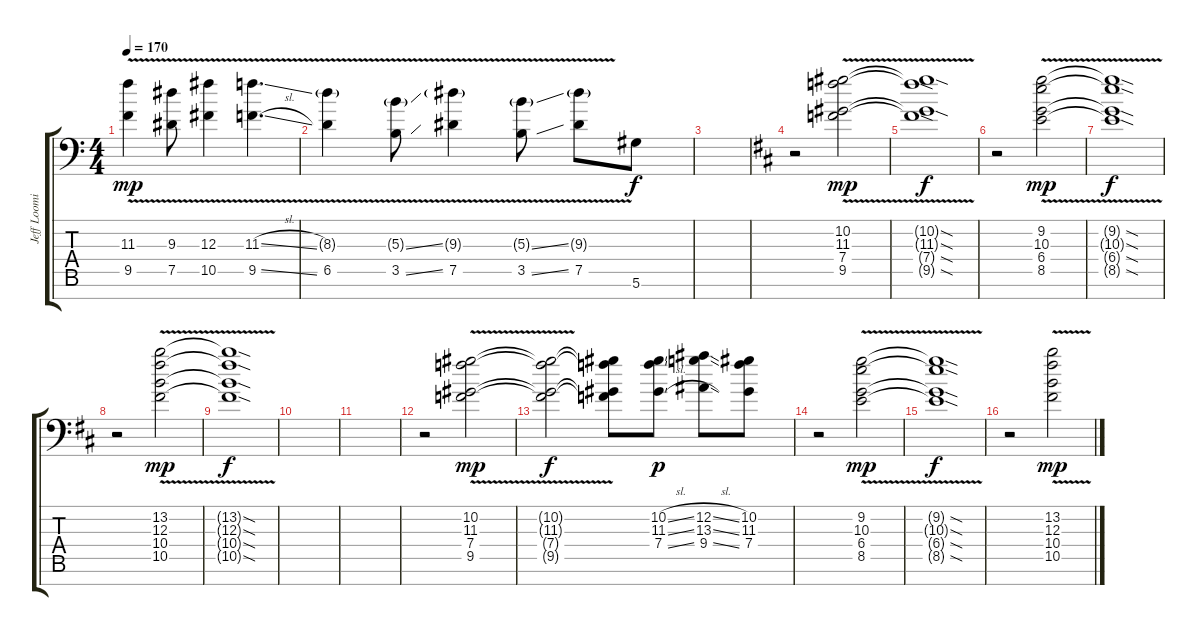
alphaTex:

\track ("Jeff Loomis Lead" "Jeff Loomi") {instrument distortionguitar}
\staff {score tabs}
\tuning (Eb4 Bb3 Gb3 Db3 Ab2 Eb2 Bb1) {hide}
\ts (4 4)
\tempo 170
\clef f4
\ks c
(11.3{v} 9.5).4{dy mp} (9.3{v} 7.5{v}).8 (12.3{v} 10.5{v}).4 (11.3{v sl} 9.5{v sl}).4{d} |
(8.3{v g} 6.5{v}).4 (5.3{v ss g} 3.5{v ss}).8 (9.3{v g} 7.5{v}).4 (5.3{v ss g} 3.5{v ss}).8 (9.3{v g} 7.5{v}).8 5.6.8{dy f} |
|
\ks d
r.2 (10.2{v} 11.3{v} 7.4{v} 9.5{v}).2{dy mp} |
(10.2{sod t} 11.3{sod t} 7.4{sod t} 9.5{sod t}).1{dy f} |
r.2 (9.2{v} 10.3{v} 6.4{v} 8.5{v}).2{dy mp} |
(9.2{sod t} 10.3{sod t} 6.4{sod t} 8.5{sod t}).1{dy f} |
r.2 (13.2{v} 12.3{v} 10.4{v} 10.5{v}).2{dy mp} |
(13.2{sod t} 12.3{sod t} 10.4{sod t} 10.5{sod t}).1{dy f} |
|
|
r.2 (10.2{v} 11.3{v} 7.4{v} 9.5{v}).2{dy mp} |
(10.2{t} 11.3{t} 7.4{t} 9.5{t}).2{dy f} (10.2{t} 11.3{t} 7.4{t} 9.5{t}).8 (10.2{sl} 11.3{sl} 7.4{sl}).8{dy p} (12.2{sl} 13.3{sl} 9.4{sl}).8 (10.2 11.3 7.4).8 |
r.2 (9.2{v} 10.3{v} 6.4{v} 8.5{v}).2{dy mp} |
(9.2{sod t} 10.3{sod t} 6.4{sod t} 8.5{sod t}).1{dy f} |
r.2 (13.2{v} 12.3{v} 10.4{v} 10.5{v}).2{dy mp}
